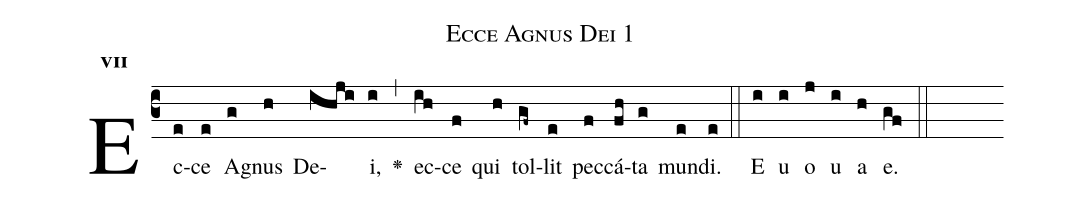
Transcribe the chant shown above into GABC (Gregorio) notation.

name:Ecce Agnus Dei 1;
office-part:Antiphona;
mode:7;
%%
initial-style: 1;
name: Ecce Agnus Dei 1
book: Antiphonae & Responsoria/Tomus I, p. 117;
occasion: Dominica II post Nativitatem;
office-part: Vesperae II Ant 3;
user-notes: ;
commentary: ;
annotation: 7a;
centering-scheme: english;
fontsize: 12;
font: OFLSortsMillGoudy;
height: 11;
width: 4.5;
%%
(c3)Ec(e)ce(e) A(g)gnus(h) De(ihji)i,(i) <v>\greheightstar</v>(,) ec(ih)ce(f) qui(h) tol(gf~)lit(e) pec(f)cá(fh)ta(g) mun(e)di.(e) (::)
E(i) u(i) o(j) u(i) a(h) e.(gf) (::)
